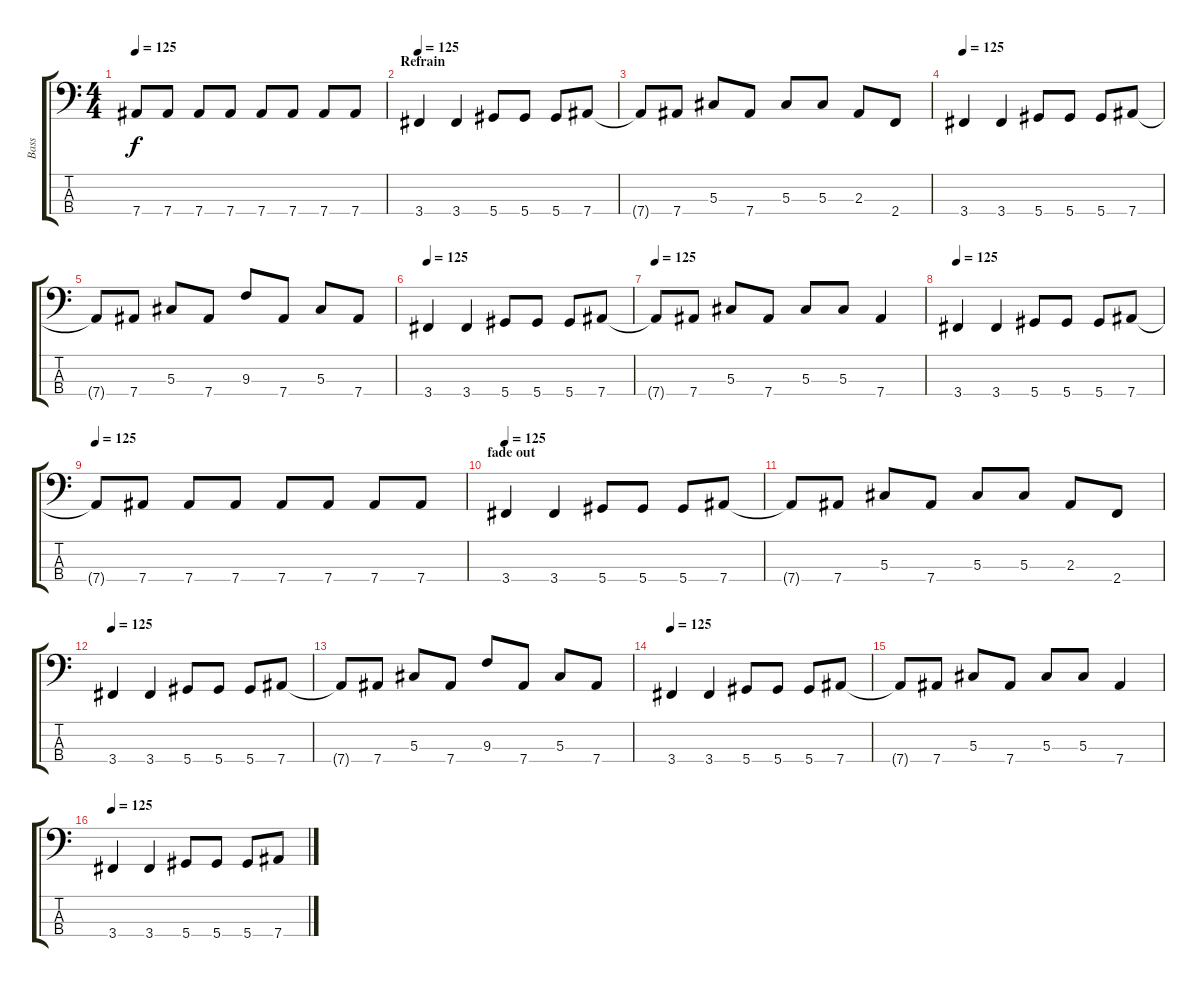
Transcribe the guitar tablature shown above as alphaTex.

\track ("Bass" "Bass") {instrument electricbassfinger}
\staff {score tabs}
\tuning (Gb2 Db2 Ab1 Eb1) {hide}
\ts (4 4)
\tempo 125
\clef f4
\ks c
7.4{t}.8{dy f} 7.4.8 7.4.8 7.4.8 7.4.8 7.4.8 7.4.8 7.4.8 |
\section ("" "Refrain")
\tempo 125
3.4.4 3.4.4 5.4.8 5.4.8 5.4.8 7.4.8 |
7.4{t}.8 7.4.8 5.3.8 7.4.8 5.3.8 5.3.8 2.3.8 2.4.8 |
\tempo 125
3.4.4 3.4.4 5.4.8 5.4.8 5.4.8 7.4.8 |
7.4{t}.8 7.4.8 5.3.8 7.4.8 9.3.8 7.4.8 5.3.8 7.4.8 |
\tempo 125
3.4.4 3.4.4 5.4.8 5.4.8 5.4.8 7.4.8 |
\tempo 125
7.4{t}.8 7.4.8 5.3.8 7.4.8 5.3.8 5.3.8 7.4.4 |
\tempo 125
3.4.4 3.4.4 5.4.8 5.4.8 5.4.8 7.4.8 |
\tempo 125
7.4{t}.8 7.4.8 7.4.8 7.4.8 7.4.8 7.4.8 7.4.8 7.4.8 |
\section ("" "fade out")
\tempo 125
3.4.4{volume 12} 3.4.4 5.4.8 5.4.8 5.4.8 7.4.8 |
7.4{t}.8 7.4.8 5.3.8 7.4.8 5.3.8 5.3.8 2.3.8 2.4.8 |
\tempo 125
3.4.4{volume 8} 3.4.4 5.4.8 5.4.8 5.4.8 7.4.8 |
7.4{t}.8 7.4.8 5.3.8 7.4.8 9.3.8 7.4.8 5.3.8 7.4.8 |
\tempo 125
3.4.4{volume 4} 3.4.4 5.4.8 5.4.8 5.4.8 7.4.8 |
7.4{t}.8 7.4.8 5.3.8 7.4.8 5.3.8 5.3.8 7.4.4 |
\tempo 125
3.4.4{volume 0} 3.4.4 5.4.8 5.4.8 5.4.8 7.4.8
